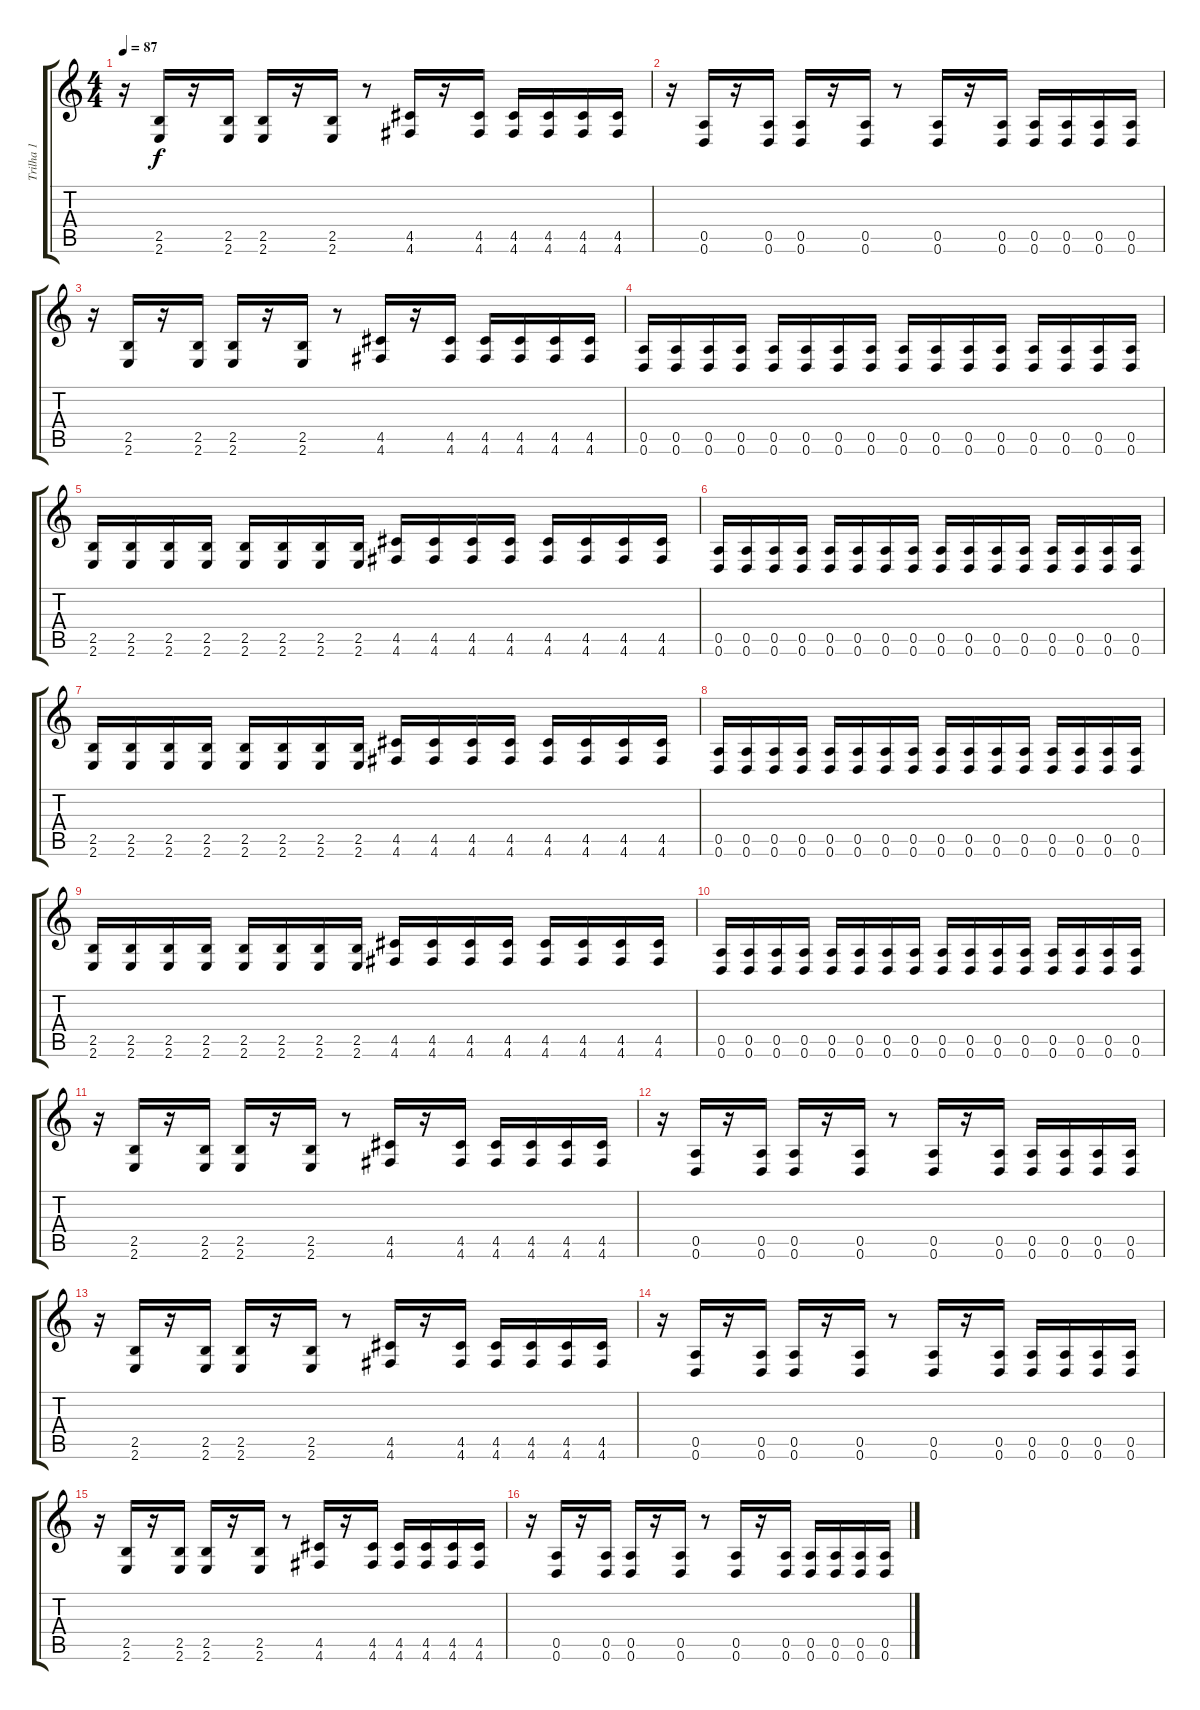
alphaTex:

\track ("Trilha 1" "Trilha 1") {instrument distortionguitar}
\staff {score tabs}
\tuning (E4 B3 G3 D3 A2 D2) {hide}
\ts (4 4)
\tempo 87
\clef g2
\ks c
r.16{dy f} (2.5 2.6).16 r.16 (2.5 2.6).16 (2.5 2.6).16 r.16 (2.5 2.6).16 r.8 (4.5 4.6).16 r.16 (4.5 4.6).16 (4.5 4.6).16 (4.5 4.6).16 (4.5 4.6).16 (4.5 4.6).16 |
r.16 (0.5 0.6).16 r.16 (0.5 0.6).16 (0.5 0.6).16 r.16 (0.5 0.6).16 r.8 (0.5 0.6).16 r.16 (0.5 0.6).16 (0.5 0.6).16 (0.5 0.6).16 (0.5 0.6).16 (0.5 0.6).16 |
r.16 (2.5 2.6).16 r.16 (2.5 2.6).16 (2.5 2.6).16 r.16 (2.5 2.6).16 r.8 (4.5 4.6).16 r.16 (4.5 4.6).16 (4.5 4.6).16 (4.5 4.6).16 (4.5 4.6).16 (4.5 4.6).16 |
(0.5 0.6).16 (0.5 0.6).16 (0.5 0.6).16 (0.5 0.6).16 (0.5 0.6).16 (0.5 0.6).16 (0.5 0.6).16 (0.5 0.6).16 (0.5 0.6).16 (0.5 0.6).16 (0.5 0.6).16 (0.5 0.6).16 (0.5 0.6).16 (0.5 0.6).16 (0.5 0.6).16 (0.5 0.6).16 |
(2.5 2.6).16 (2.5 2.6).16 (2.5 2.6).16 (2.5 2.6).16 (2.5 2.6).16 (2.5 2.6).16 (2.5 2.6).16 (2.5 2.6).16 (4.5 4.6).16 (4.5 4.6).16 (4.5 4.6).16 (4.5 4.6).16 (4.5 4.6).16 (4.5 4.6).16 (4.5 4.6).16 (4.5 4.6).16 |
(0.5 0.6).16 (0.5 0.6).16 (0.5 0.6).16 (0.5 0.6).16 (0.5 0.6).16 (0.5 0.6).16 (0.5 0.6).16 (0.5 0.6).16 (0.5 0.6).16 (0.5 0.6).16 (0.5 0.6).16 (0.5 0.6).16 (0.5 0.6).16 (0.5 0.6).16 (0.5 0.6).16 (0.5 0.6).16 |
(2.5 2.6).16 (2.5 2.6).16 (2.5 2.6).16 (2.5 2.6).16 (2.5 2.6).16 (2.5 2.6).16 (2.5 2.6).16 (2.5 2.6).16 (4.5 4.6).16 (4.5 4.6).16 (4.5 4.6).16 (4.5 4.6).16 (4.5 4.6).16 (4.5 4.6).16 (4.5 4.6).16 (4.5 4.6).16 |
(0.5 0.6).16 (0.5 0.6).16 (0.5 0.6).16 (0.5 0.6).16 (0.5 0.6).16 (0.5 0.6).16 (0.5 0.6).16 (0.5 0.6).16 (0.5 0.6).16 (0.5 0.6).16 (0.5 0.6).16 (0.5 0.6).16 (0.5 0.6).16 (0.5 0.6).16 (0.5 0.6).16 (0.5 0.6).16 |
(2.5 2.6).16 (2.5 2.6).16 (2.5 2.6).16 (2.5 2.6).16 (2.5 2.6).16 (2.5 2.6).16 (2.5 2.6).16 (2.5 2.6).16 (4.5 4.6).16 (4.5 4.6).16 (4.5 4.6).16 (4.5 4.6).16 (4.5 4.6).16 (4.5 4.6).16 (4.5 4.6).16 (4.5 4.6).16 |
(0.5 0.6).16 (0.5 0.6).16 (0.5 0.6).16 (0.5 0.6).16 (0.5 0.6).16 (0.5 0.6).16 (0.5 0.6).16 (0.5 0.6).16 (0.5 0.6).16 (0.5 0.6).16 (0.5 0.6).16 (0.5 0.6).16 (0.5 0.6).16 (0.5 0.6).16 (0.5 0.6).16 (0.5 0.6).16 |
r.16 (2.5 2.6).16 r.16 (2.5 2.6).16 (2.5 2.6).16 r.16 (2.5 2.6).16 r.8 (4.5 4.6).16 r.16 (4.5 4.6).16 (4.5 4.6).16 (4.5 4.6).16 (4.5 4.6).16 (4.5 4.6).16 |
r.16 (0.5 0.6).16 r.16 (0.5 0.6).16 (0.5 0.6).16 r.16 (0.5 0.6).16 r.8 (0.5 0.6).16 r.16 (0.5 0.6).16 (0.5 0.6).16 (0.5 0.6).16 (0.5 0.6).16 (0.5 0.6).16 |
r.16 (2.5 2.6).16 r.16 (2.5 2.6).16 (2.5 2.6).16 r.16 (2.5 2.6).16 r.8 (4.5 4.6).16 r.16 (4.5 4.6).16 (4.5 4.6).16 (4.5 4.6).16 (4.5 4.6).16 (4.5 4.6).16 |
r.16 (0.5 0.6).16 r.16 (0.5 0.6).16 (0.5 0.6).16 r.16 (0.5 0.6).16 r.8 (0.5 0.6).16 r.16 (0.5 0.6).16 (0.5 0.6).16 (0.5 0.6).16 (0.5 0.6).16 (0.5 0.6).16 |
r.16 (2.5 2.6).16 r.16 (2.5 2.6).16 (2.5 2.6).16 r.16 (2.5 2.6).16 r.8 (4.5 4.6).16 r.16 (4.5 4.6).16 (4.5 4.6).16 (4.5 4.6).16 (4.5 4.6).16 (4.5 4.6).16 |
r.16 (0.5 0.6).16 r.16 (0.5 0.6).16 (0.5 0.6).16 r.16 (0.5 0.6).16 r.8 (0.5 0.6).16 r.16 (0.5 0.6).16 (0.5 0.6).16 (0.5 0.6).16 (0.5 0.6).16 (0.5 0.6).16
